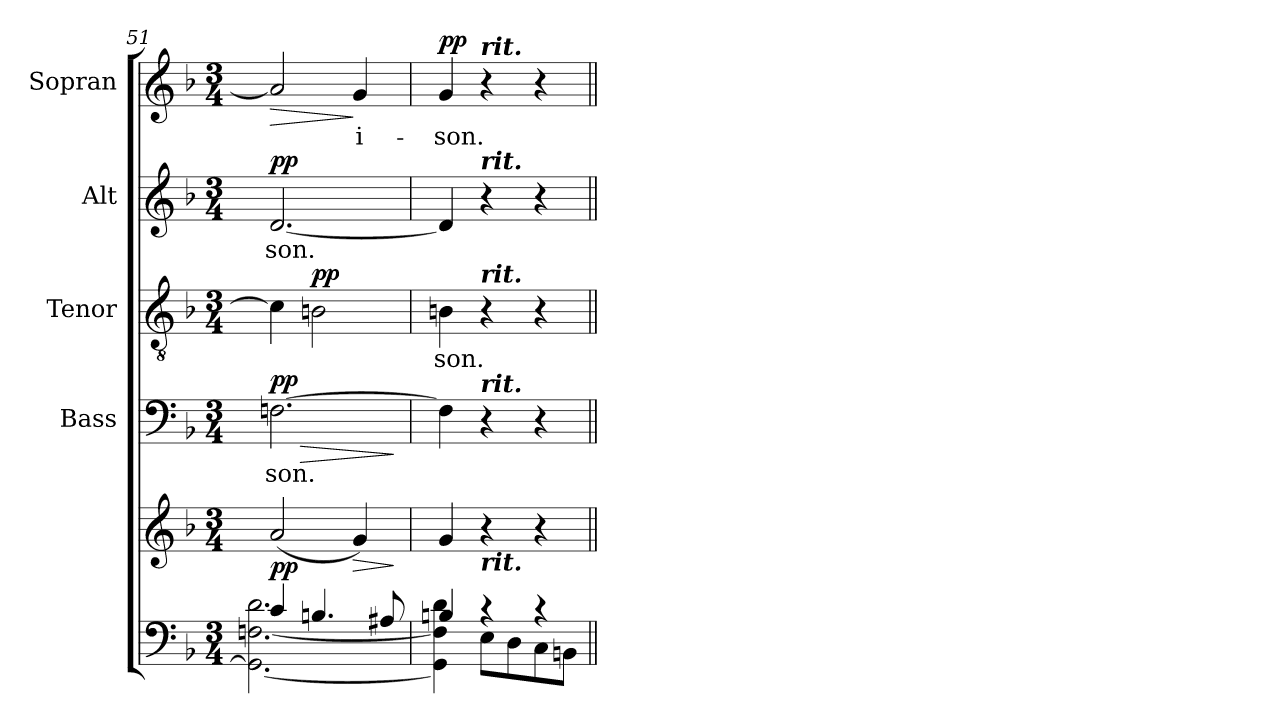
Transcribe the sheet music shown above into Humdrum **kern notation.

**kern	**kern	**dynam	**kern	**text	**dynam	**kern	**text	**dynam	**kern	**text	**dynam	**kern	**text	**dynam
*part5	*part5	*part5	*part4	*part4	*part4	*part3	*part3	*part3	*part2	*part2	*part2	*part1	*part1	*part1
*staff6	*staff5	*staff5/6	*staff4	*staff4	*staff4	*staff3	*staff3	*staff3	*staff2	*staff2	*staff2	*staff1	*staff1	*staff1
*	*	*	*I"Bass	*	*	*I"Tenor	*	*	*I"Alt	*	*	*I"Sopran	*	*
*	*	*	*I'B.	*	*	*I'T.	*	*	*I'A.	*	*	*I'S.	*	*
*clefF4	*clefG2	*	*clefF4	*	*	*clefGv2	*	*	*clefG2	*	*	*clefG2	*	*
*k[b-]	*k[b-]	*	*k[b-]	*	*	*k[b-]	*	*	*k[b-]	*	*	*k[b-]	*	*
*F:	*F:	*	*F:	*	*	*F:	*	*	*F:	*	*	*F:	*	*
*M3/4	*M3/4	*	*M3/4	*	*	*M3/4	*	*	*M3/4	*	*	*M3/4	*	*
=51	=51	=51	=51	=51	=51	=51	=51	=51	=51	=51	=51	=51	=51	=51
*^	*	*	*	*	*	*	*	*	*	*	*	*	*	*
!	!	!	!LO:DY:b	!	!LO:LY:b	!LO:HP:b	!	!	!	!	!LO:LY:b	!	!	!	!LO:HP:b
!	!	!	!	!	!	!LO:DY:n=1:a	!	!	!	!	!	!LO:DY:a	!	!	!
4c/	2.GG\_ [<2.Fn\ 2.d\	(<2a/	pp	[2.Fn\	-son.	> pp	4c\]	.	.	[2.d/	-son.	pp	2a/]	.	>
!	!	!	!	!	!	!	!	!	!LO:DY:a	!	!	!	!	!	!
4.Bn/	.	.	.	.	.	.	2Bn\	.	pp	.	.	.	.	.	.
!	!	!	!LO:HP:b	!	!	!	!	!	!	!	!	!	!	!LO:LY:b	!
.	.	4g/)	>	.	.	.	.	.	.	.	.	.	4g/	-i-	]
8A#X/	.	.	.	.	.	.	.	.	.	.	.	.	.	.	.
*v	*v	*	*	*	*	*	*	*	*	*	*	*	*	*	*
.	.	]	.	.	]	.	.	.	.	.	.	.	.	.
=52	=52	=52	=52	=52	=52	=52	=52	=52	=52	=52	=52	=52	=52	=52
*^	*	*	*	*	*	*	*	*	*	*	*	*	*	*
!	!	!	!	!	!	!	!	!LO:LY:b	!	!	!	!	!	!LO:LY:b	!LO:DY:a
4Bn/	4GG\] 4F\] 4d\	4g/	.	4F\]	.	.	4Bn\	-son.	.	4d/]	.	.	4g/	-son.	pp
!	!	!	!	!	!	!	!	!	!	!	!	!	!LO:TX:a:Bi:t=rit.	!	!
!	!	!	!	!	!	!	!	!	!	!LO:TX:a:Bi:t=rit.	!	!	!	!	!
!	!	!	!	!	!	!	!LO:TX:a:Bi:t=rit.	!	!	!	!	!	!	!	!
!	!	!	!	!LO:TX:a:Bi:t=rit.	!	!	!	!	!	!	!	!	!	!	!
!	!	!LO:TX:b:Bi:t=rit.	!	!	!	!	!	!	!	!	!	!	!	!	!
4rc	8E\L	4r	.	4r	.	.	4r	.	.	4r	.	.	4r	.	.
.	8D\	.	.	.	.	.	.	.	.	.	.	.	.	.	.
4rc	8C\	4r	.	4r	.	.	4r	.	.	4r	.	.	4r	.	.
.	8BBn\J	.	.	.	.	.	.	.	.	.	.	.	.	.	.
*v	*v	*	*	*	*	*	*	*	*	*	*	*	*	*	*
=||	=||	=||	=||	=||	=||	=||	=||	=||	=||	=||	=||	=||	=||	=||
*-	*-	*-	*-	*-	*-	*-	*-	*-	*-	*-	*-	*-	*-	*-
